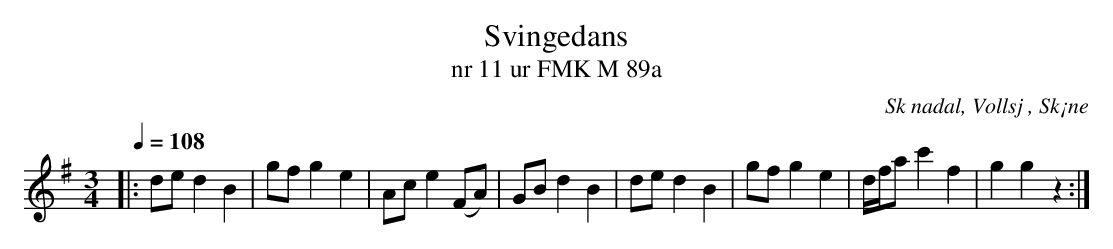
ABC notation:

X:1
T:Svingedans
T:nr 11 ur FMK M 89a
O:Sk nadal, Vollsj , Sk¡ne
M:3/4
L:1/8
Q:1/4=108
K:G
|: de d2 B2 | gf g2 e2 | Ac e2 (FA) | GB d2 B2 | de d2 B2 | gf g2 e2 | d/f/a c'2 f2 | g2 g2 z2 :|
